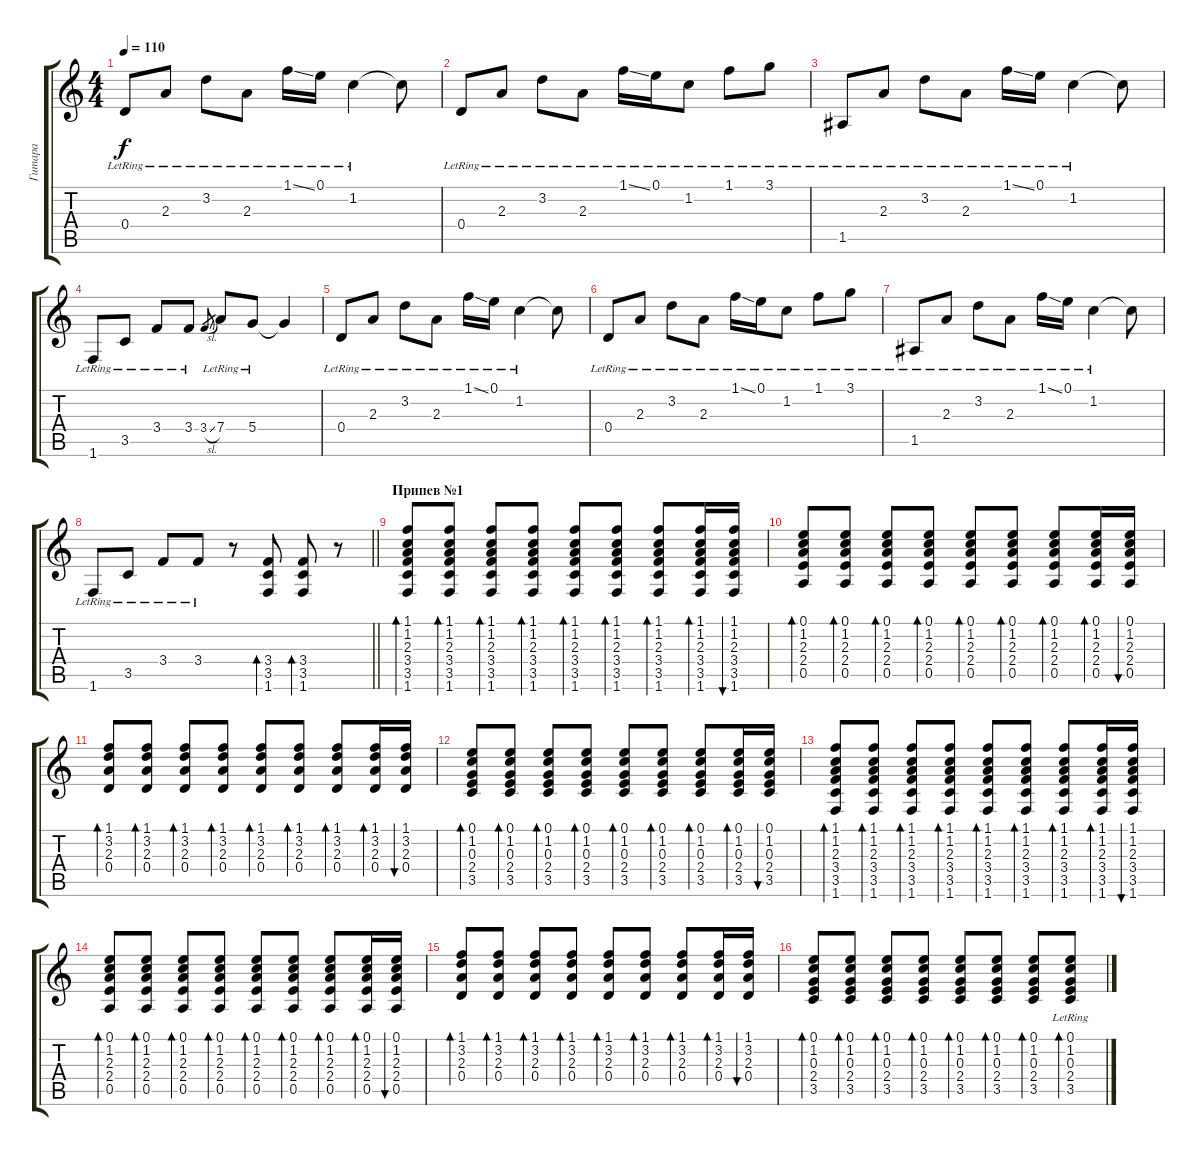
\track ("Гитара" "Гитара") {instrument acousticguitarsteel}
\staff {score tabs}
\tuning (E4 B3 G3 D3 A2 E2) {hide}
\ts (4 4)
\tempo 110
\clef g2
\ks c
0.4{lr}.8{dy f} 2.3{lr}.8 3.2{lr}.8 2.3{lr}.8 1.1{ss lr}.16 0.1{lr}.16 1.2{lr}.4 1.2{t}.8 |
0.4{lr}.8 2.3{lr}.8 3.2{lr}.8 2.3{lr}.8 1.1{ss lr}.16 0.1{lr}.16 1.2{lr}.8 1.1{lr}.8 3.1{lr}.8 |
1.5{lr}.8 2.3{lr}.8 3.2{lr}.8 2.3{lr}.8 1.1{ss lr}.16 0.1{lr}.16 1.2{lr}.4 1.2{t}.8 |
1.6{lr}.8 3.5{lr}.8 3.4{lr}.8 3.4{lr}.8 3.4{sl}.8{gr} 7.4{lr}.8 5.4{lr}.8 5.4{t}.4 |
0.4{lr}.8 2.3{lr}.8 3.2{lr}.8 2.3{lr}.8 1.1{ss lr}.16 0.1{lr}.16 1.2{lr}.4 1.2{t}.8 |
0.4{lr}.8 2.3{lr}.8 3.2{lr}.8 2.3{lr}.8 1.1{ss lr}.16 0.1{lr}.16 1.2{lr}.8 1.1{lr}.8 3.1{lr}.8 |
1.5{lr}.8 2.3{lr}.8 3.2{lr}.8 2.3{lr}.8 1.1{ss lr}.16 0.1{lr}.16 1.2{lr}.4 1.2{t}.8 |
\barLineRight lightlight
1.6{lr}.8 3.5{lr}.8 3.4{lr}.8 3.4{lr}.8 r.8 (3.4 3.5 1.6).8{bd 60} (3.4 3.5 1.6).8{bd 60} r.8 |
\section ("" "Припев №1")
(1.1 1.2 2.3 3.4 3.5 1.6).8{bd 60} (1.1 1.2 2.3 3.4 3.5 1.6).8{bd 60} (1.1 1.2 2.3 3.4 3.5 1.6).8{bd 60} (1.1 1.2 2.3 3.4 3.5 1.6).8{bd 60} (1.1 1.2 2.3 3.4 3.5 1.6).8{bd 60} (1.1 1.2 2.3 3.4 3.5 1.6).8{bd 60} (1.1 1.2 2.3 3.4 3.5 1.6).8{bd 60} (1.1 1.2 2.3 3.4 3.5 1.6).16{bd 60} (1.1 1.2 2.3 3.4 3.5 1.6).16{bu 60} |
(0.1 1.2 2.3 2.4 0.5).8{bd 60} (0.1 1.2 2.3 2.4 0.5).8{bd 60} (0.1 1.2 2.3 2.4 0.5).8{bd 60} (0.1 1.2 2.3 2.4 0.5).8{bd 60} (0.1 1.2 2.3 2.4 0.5).8{bd 60} (0.1 1.2 2.3 2.4 0.5).8{bd 60} (0.1 1.2 2.3 2.4 0.5).8{bd 60} (0.1 1.2 2.3 2.4 0.5).16{bd 60} (0.1 1.2 2.3 2.4 0.5).16{bu 60} |
(1.1 3.2 2.3 0.4).8{bd 60} (1.1 3.2 2.3 0.4).8{bd 60} (1.1 3.2 2.3 0.4).8{bd 60} (1.1 3.2 2.3 0.4).8{bd 60} (1.1 3.2 2.3 0.4).8{bd 60} (1.1 3.2 2.3 0.4).8{bd 60} (1.1 3.2 2.3 0.4).8{bd 60} (1.1 3.2 2.3 0.4).16{bd 60} (1.1 3.2 2.3 0.4).16{bu 60} |
(0.1 1.2 0.3 2.4 3.5).8{bd 60} (0.1 1.2 0.3 2.4 3.5).8{bd 60} (0.1 1.2 0.3 2.4 3.5).8{bd 60} (0.1 1.2 0.3 2.4 3.5).8{bd 60} (0.1 1.2 0.3 2.4 3.5).8{bd 60} (0.1 1.2 0.3 2.4 3.5).8{bd 60} (0.1 1.2 0.3 2.4 3.5).8{bd 60} (0.1 1.2 0.3 2.4 3.5).16{bd 60} (0.1 1.2 0.3 2.4 3.5).16{bu 60} |
(1.1 1.2 2.3 3.4 3.5 1.6).8{bd 60} (1.1 1.2 2.3 3.4 3.5 1.6).8{bd 60} (1.1 1.2 2.3 3.4 3.5 1.6).8{bd 60} (1.1 1.2 2.3 3.4 3.5 1.6).8{bd 60} (1.1 1.2 2.3 3.4 3.5 1.6).8{bd 60} (1.1 1.2 2.3 3.4 3.5 1.6).8{bd 60} (1.1 1.2 2.3 3.4 3.5 1.6).8{bd 60} (1.1 1.2 2.3 3.4 3.5 1.6).16{bd 60} (1.1 1.2 2.3 3.4 3.5 1.6).16{bu 60} |
(0.1 1.2 2.3 2.4 0.5).8{bd 60} (0.1 1.2 2.3 2.4 0.5).8{bd 60} (0.1 1.2 2.3 2.4 0.5).8{bd 60} (0.1 1.2 2.3 2.4 0.5).8{bd 60} (0.1 1.2 2.3 2.4 0.5).8{bd 60} (0.1 1.2 2.3 2.4 0.5).8{bd 60} (0.1 1.2 2.3 2.4 0.5).8{bd 60} (0.1 1.2 2.3 2.4 0.5).16{bd 60} (0.1 1.2 2.3 2.4 0.5).16{bu 60} |
(1.1 3.2 2.3 0.4).8{bd 60} (1.1 3.2 2.3 0.4).8{bd 60} (1.1 3.2 2.3 0.4).8{bd 60} (1.1 3.2 2.3 0.4).8{bd 60} (1.1 3.2 2.3 0.4).8{bd 60} (1.1 3.2 2.3 0.4).8{bd 60} (1.1 3.2 2.3 0.4).8{bd 60} (1.1 3.2 2.3 0.4).16{bd 60} (1.1 3.2 2.3 0.4).16{bu 60} |
(0.1 1.2 0.3 2.4 3.5).8{bd 60} (0.1 1.2 0.3 2.4 3.5).8{bd 60} (0.1 1.2 0.3 2.4 3.5).8{bd 60} (0.1 1.2 0.3 2.4 3.5).8{bd 60} (0.1 1.2 0.3 2.4 3.5).8{bd 60} (0.1 1.2 0.3 2.4 3.5).8{bd 60} (0.1 1.2 0.3 2.4 3.5).8{bd 60} (0.1{lr} 1.2{lr} 0.3{lr} 2.4{lr} 3.5{lr}).8{bd 60}
